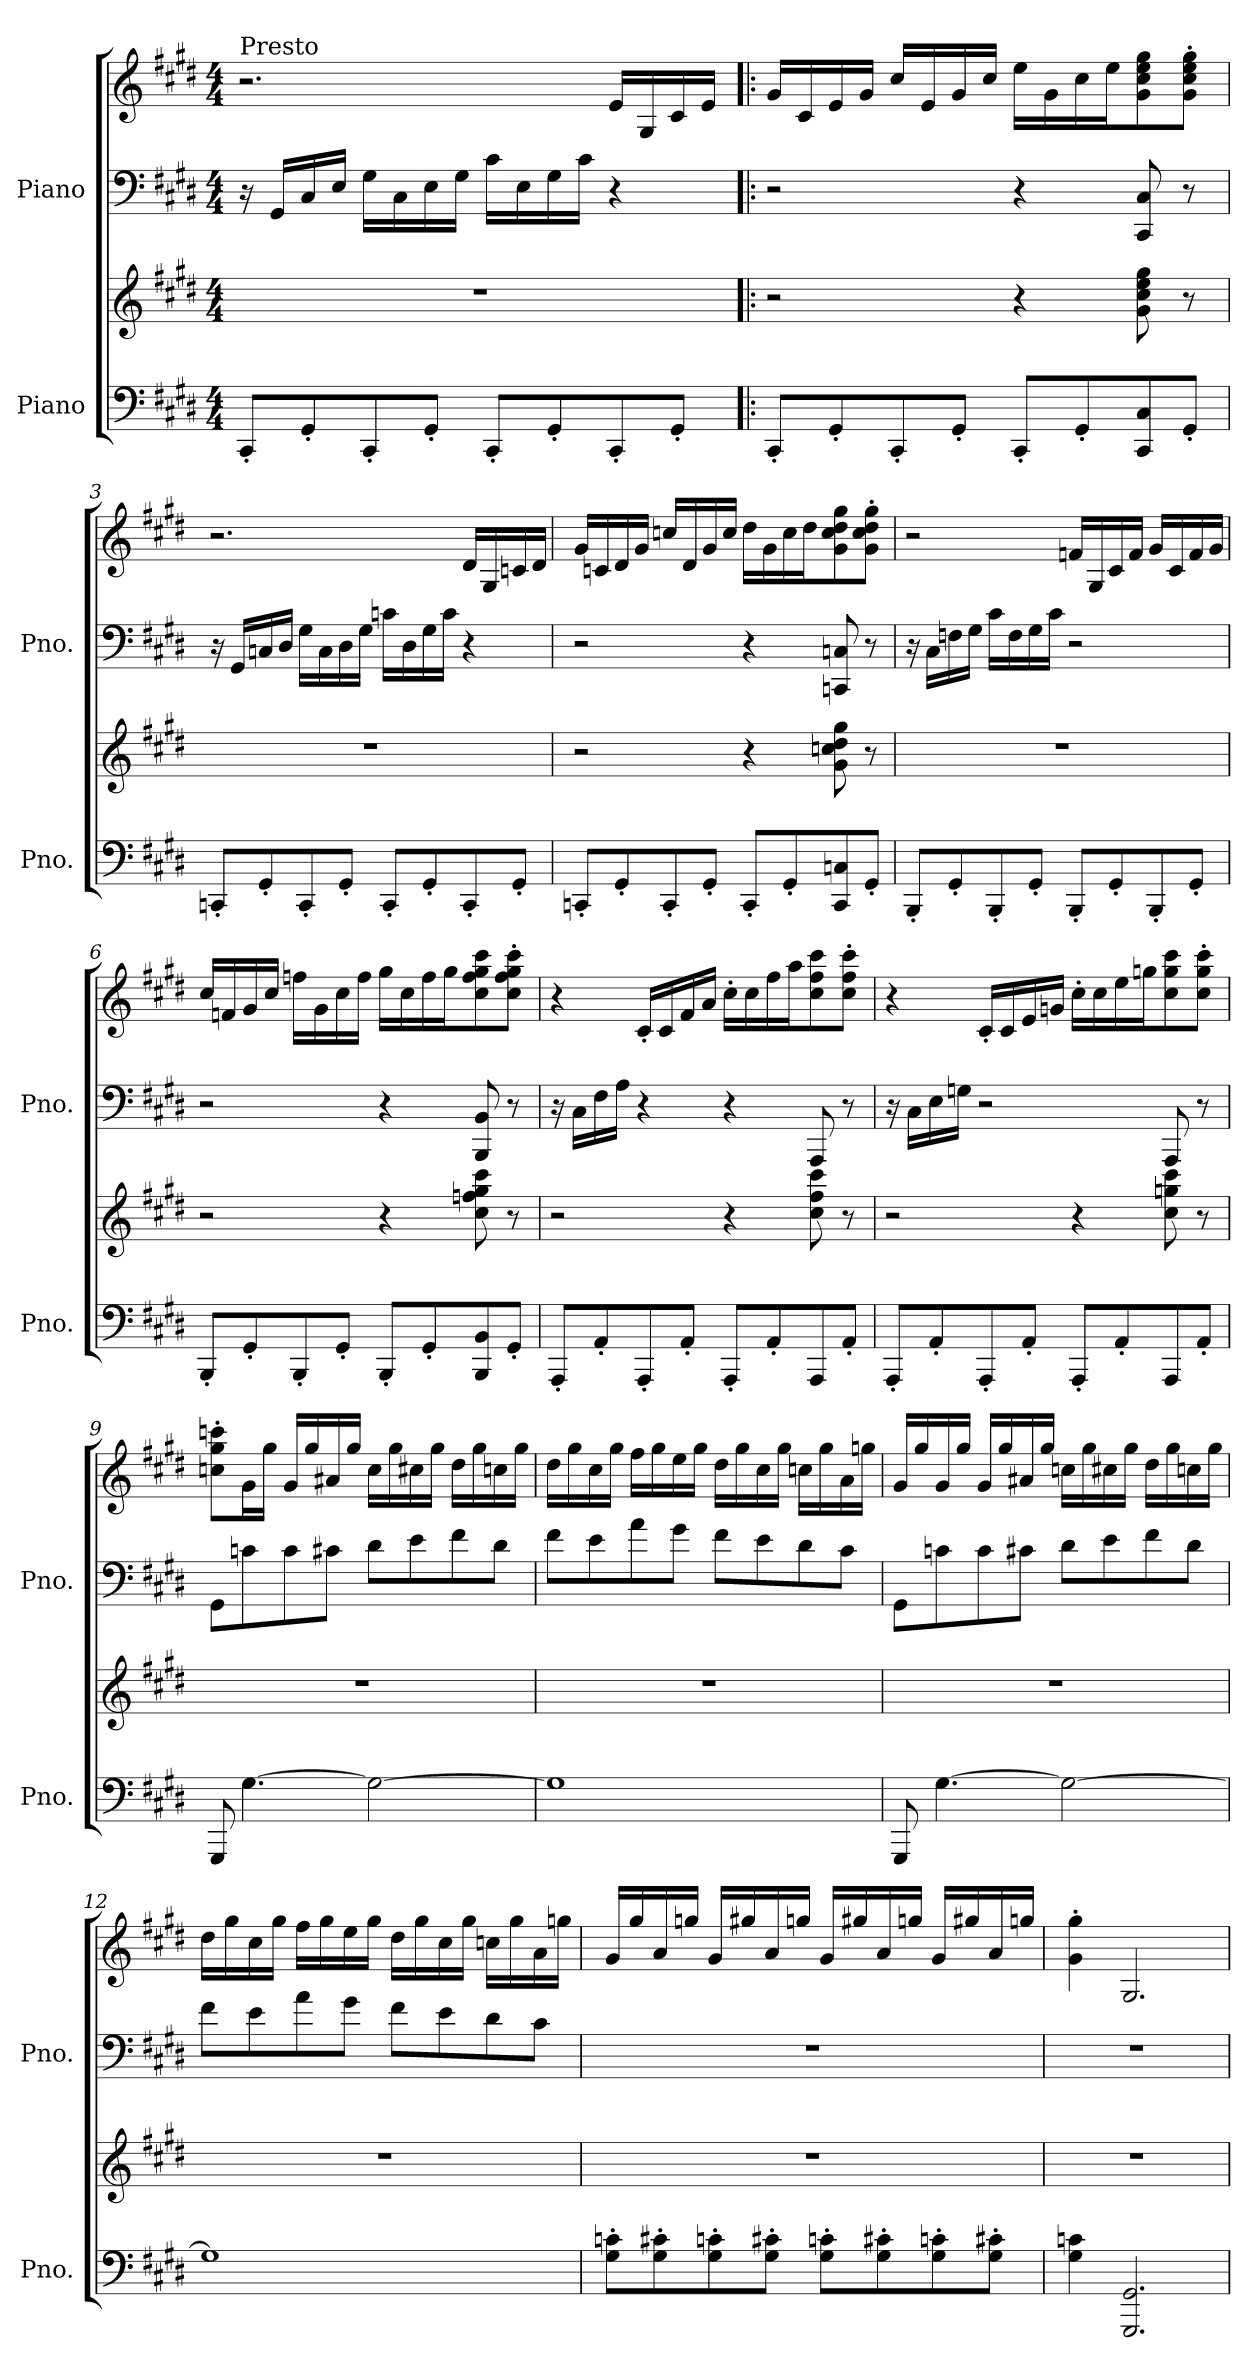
**kern	**kern	**kern	**kern
*part2	*part2	*part1	*part1
*staff4	*staff3	*staff2	*staff1
*I"Piano	*	*I"Piano	*
*I'Pno.	*	*I'Pno.	*
*clefF4	*clefG2	*clefF4	*clefG2
*k[f#c#g#d#]	*k[f#c#g#d#]	*k[f#c#g#d#]	*k[f#c#g#d#]
*E:	*E:	*E:	*E:
*M4/4	*M4/4	*M4/4	*M4/4
=1	=1	=1	=1
!	!	!	!LO:TX:a:t=Presto
8CC#'/L	1r	16r	2.r
.	.	16GG#/LL	.
8GG#'/	.	16C#/	.
.	.	16E/JJ	.
8CC#'/	.	16G#\LL	.
.	.	16C#\	.
8GG#'/J	.	16E\	.
.	.	16G#\JJ	.
8CC#'/L	.	16c#\LL	.
.	.	16E\	.
8GG#'/	.	16G#\	.
.	.	16c#\JJ	.
8CC#'/	.	4r	16e/LL
.	.	.	16G#/
8GG#'/J	.	.	16c#/
.	.	.	16e/JJ
=2!|:	=2!|:	=2!|:	=2!|:
8CC#'/L	2r	2r	16g#/LL
.	.	.	16c#/
8GG#'/	.	.	16e/
.	.	.	16g#/JJ
8CC#'/	.	.	16cc#/LL
.	.	.	16e/
8GG#'/J	.	.	16g#/
.	.	.	16cc#/JJ
8CC#'/L	4r	4r	16ee\LL
.	.	.	16g#\
8GG#'/	.	.	16cc#\
.	.	.	16ee\J
8CC#/ 8C#/	8g#\ 8cc#\ 8ee\ 8gg#\	8CC#/ 8C#/	8g#\ 8cc#\ 8ee\ 8gg#\
8GG#'/J	8r	8r	8g#\' 8cc#\' 8ee\' 8gg#\'J
!!LO:LB:g=z
=3	=3	=3	=3
8CCn'/L	1r	16r	2.r
.	.	16GG#/LL	.
8GG#'/	.	16Cn/	.
.	.	16D#/JJ	.
8CC'/	.	16G#\LL	.
.	.	16C\	.
8GG#'/J	.	16D#\	.
.	.	16G#\JJ	.
8CC'/L	.	16cn\LL	.
.	.	16D#\	.
8GG#'/	.	16G#\	.
.	.	16c\JJ	.
8CC'/	.	4r	16d#/LL
.	.	.	16G#/
8GG#'/J	.	.	16cn/
.	.	.	16d#/JJ
=4	=4	=4	=4
8CCn'/L	2r	2r	16g#/LL
.	.	.	16cn/
8GG#'/	.	.	16d#/
.	.	.	16g#/JJ
8CC'/	.	.	16ccn/LL
.	.	.	16d#/
8GG#'/J	.	.	16g#/
.	.	.	16cc/JJ
8CC'/L	4r	4r	16dd#\LL
.	.	.	16g#\
8GG#'/	.	.	16cc\
.	.	.	16dd#\J
8CC/ 8Cn/	8g#\ 8ccn\ 8dd#\ 8gg#\	8CCn/ 8Cn/	8g#\ 8cc\ 8dd#\ 8gg#\
8GG#'/J	8r	8r	8g#\' 8cc\' 8dd#\' 8gg#\'J
!!LO:PB:g=z
=5	=5	=5	=5
8BBB'/L	1r	16r	2r
.	.	16C#\LL	.
8GG#'/	.	16Fn\	.
.	.	16G#\JJ	.
8BBB'/	.	16c#\LL	.
.	.	16F\	.
8GG#'/J	.	16G#\	.
.	.	16c#\JJ	.
8BBB'/L	.	2r	16fn/LL
.	.	.	16G#/
8GG#'/	.	.	16c#/
.	.	.	16f/JJ
8BBB'/	.	.	16g#/LL
.	.	.	16c#/
8GG#'/J	.	.	16f/
.	.	.	16g#/JJ
=6	=6	=6	=6
8BBB'/L	2r	2r	16cc#/LL
.	.	.	16fn/
8GG#'/	.	.	16g#/
.	.	.	16cc#/JJ
8BBB'/	.	.	16ffn\LL
.	.	.	16g#\
8GG#'/J	.	.	16cc#\
.	.	.	16ff\JJ
8BBB'/L	4r	4r	16gg#\LL
.	.	.	16cc#\
8GG#'/	.	.	16ff\
.	.	.	16gg#\J
8BBB/ 8BB/	8cc#\ 8ffn\ 8gg#\ 8ccc#\	8BBB/ 8BB/	8cc#\ 8ff\ 8gg#\ 8ccc#\
8GG#'/J	8r	8r	8cc#\' 8ff\' 8gg#\' 8ccc#\'J
!!LO:LB:g=z
=7	=7	=7	=7
8AAA'/L	2r	16r	4r
.	.	16C#\LL	.
8AA'/	.	16F#\	.
.	.	16A\JJ	.
8AAA'/	.	4r	16c#'/LL
.	.	.	16c#/
8AA'/J	.	.	16f#/
.	.	.	16a/JJ
8AAA'/L	4r	4r	16cc#'\LL
.	.	.	16cc#\
8AA'/	.	.	16ff#\
.	.	.	16aa\J
8AAA/	8cc#\ 8ff#\ 8ccc#\	8AAA/	8cc#\ 8ff#\ 8ccc#\
8AA'/J	8r	8r	8cc#\' 8ff#\' 8ccc#\'J
=8	=8	=8	=8
8AAA'/L	2r	16r	4r
.	.	16C#\LL	.
8AA'/	.	16E\	.
.	.	16Gn\JJ	.
8AAA'/	.	2r	16c#'/LL
.	.	.	16c#/
8AA'/J	.	.	16e/
.	.	.	16gn/JJ
8AAA'/L	4r	.	16cc#'\LL
.	.	.	16cc#\
8AA'/	.	.	16ee\
.	.	.	16ggn\J
8AAA/	8cc#\ 8ggn\ 8ccc#\	8AAA/	8cc#\ 8gg\ 8ccc#\
8AA'/J	8r	8r	8cc#\' 8gg\' 8ccc#\'J
!!LO:LB:g=z
=9	=9	=9	=9
8GGG#/	1r	8GG#\L	8ccn\' 8gg#\' 8cccn\'L
[4.G#\	.	8cn\	16g#\L
.	.	.	16gg#\JJ
.	.	8c\	16g#/LL
.	.	.	16gg#/
.	.	8c#X\J	16a#X/
.	.	.	16gg#/JJ
2G#\_	.	8d#\L	16cc\LL
.	.	.	16gg#\
.	.	8e\	16cc#X\
.	.	.	16gg#\JJ
.	.	8f#\	16dd#\LL
.	.	.	16gg#\
.	.	8d#\J	16ccn\
.	.	.	16gg#\JJ
=10	=10	=10	=10
1G#]	1r	8f#\L	16dd#\LL
.	.	.	16gg#\
.	.	8e\	16cc#\
.	.	.	16gg#\JJ
.	.	8a\	16ff#\LL
.	.	.	16gg#\
.	.	8g#\J	16ee\
.	.	.	16gg#\JJ
.	.	8f#\L	16dd#\LL
.	.	.	16gg#\
.	.	8e\	16cc#\
.	.	.	16gg#\JJ
.	.	8d#\	16ccn\LL
.	.	.	16gg#\
.	.	8c#\J	16a\
.	.	.	16ggn\JJ
!!LO:PB:g=z
=11	=11	=11	=11
8GGG#/	1r	8GG#\L	16g#/LL
.	.	.	16gg#/
[4.G#\	.	8cn\	16g#/
.	.	.	16gg#/JJ
.	.	8c\	16g#/LL
.	.	.	16gg#/
.	.	8c#X\J	16a#X/
.	.	.	16gg#/JJ
2G#\_	.	8d#\L	16ccn\LL
.	.	.	16gg#\
.	.	8e\	16cc#X\
.	.	.	16gg#\JJ
.	.	8f#\	16dd#\LL
.	.	.	16gg#\
.	.	8d#\J	16ccn\
.	.	.	16gg#\JJ
=12	=12	=12	=12
1G#]	1r	8f#\L	16dd#\LL
.	.	.	16gg#\
.	.	8e\	16cc#\
.	.	.	16gg#\JJ
.	.	8a\	16ff#\LL
.	.	.	16gg#\
.	.	8g#\J	16ee\
.	.	.	16gg#\JJ
.	.	8f#\L	16dd#\LL
.	.	.	16gg#\
.	.	8e\	16cc#\
.	.	.	16gg#\JJ
.	.	8d#\	16ccn\LL
.	.	.	16gg#\
.	.	8c#\J	16a\
.	.	.	16ggn\JJ
!!LO:LB:g=z
=13	=13	=13	=13
8G#\' 8cn\'L	1r	1r	16g#/LL
.	.	.	16gg#/
8G#\' 8c#X\'	.	.	16a/
.	.	.	16ggn/JJ
8G#\' 8cn\'	.	.	16g#/LL
.	.	.	16gg#X/
8G#\' 8c#X\'J	.	.	16a/
.	.	.	16ggn/JJ
8G#\' 8cn\'L	.	.	16g#/LL
.	.	.	16gg#X/
8G#\' 8c#X\'	.	.	16a/
.	.	.	16ggn/JJ
8G#\' 8cn\'	.	.	16g#/LL
.	.	.	16gg#X/
8G#\' 8c#X\'J	.	.	16a/
.	.	.	16ggn/JJ
=14	=14	=14	=14
4G#\ 4cn\	1r	1r	4g#\' 4gg#\'
2.GGG#/ 2.GG#/	.	.	2.G#/
=	=	=	=
*-	*-	*-	*-
